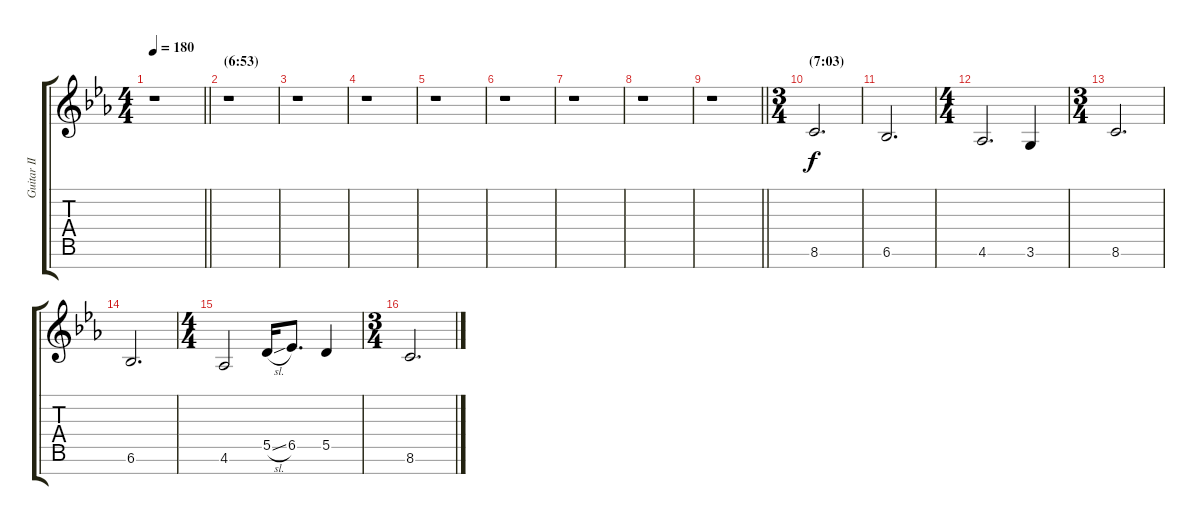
\track ("Guitar II" "Guitar II") {instrument distortionguitar}
\staff {score tabs}
\tuning (E4 B3 G3 D3 A2 E2 B1) {hide}
\ts (4 4)
\tempo 180
\clef g2
\barLineRight lightlight
\ks cminor
r.1{dy f} |
\section ("" "(6:53)")
r.1 |
r.1 |
r.1 |
r.1 |
r.1 |
r.1 |
r.1 |
\barLineRight lightlight
r.1 |
\ts (3 4)
\section ("" "(7:03)")
8.6.2{d} |
6.6.2{d} |
\ts (4 4)
4.6.2{d} 3.6.4 |
\ts (3 4)
8.6.2{d} |
6.6.2{d} |
\ts (4 4)
4.6.2 5.5{sl}.16 6.5.8{d} 5.5.4 |
\ts (3 4)
8.6.2{d}
